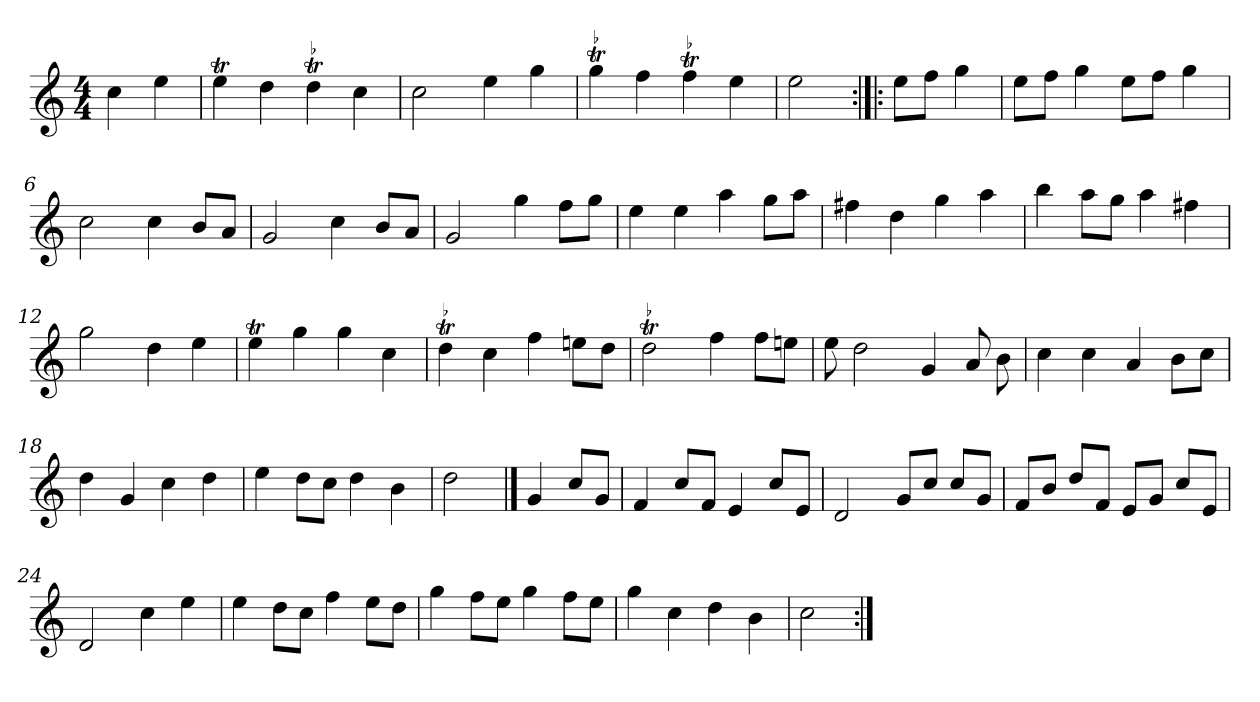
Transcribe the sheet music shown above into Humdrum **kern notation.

**kern
*part1
*staff1
*clefG2
*k[]
*C:
*M4/4
*MM176
=
4cc
4ee
=1
4eet
4dd
!LO:TR:acc=-
4ddt
4cc
=2
2cc
4ee
4gg
=3
!LO:TR:acc=-
4ggt
4ff
!LO:TR:acc=-
4fft
4ee
=4
2ee
=:|!|:
8ee\L
8ff\J
4gg
=5
8ee\L
8ff\J
4gg
8ee\L
8ff\J
4gg
=6
2cc
4cc
8b/L
8a/J
=7
2g
4cc
8b/L
8a/J
=8
2g
4gg
8ff\L
8gg\J
=9
4ee
4ee
4aa
8gg\L
8aa\J
=10
4ff#X
4dd
4gg
4aa
=11
4bb
8aa\L
8gg\J
4aa
4ff#X
=12
2gg
4dd
4ee
=13
4eet
4gg
4gg
4cc
=14
!LO:TR:acc=-
4ddt
4cc
4ff
8een\L
8dd\J
=15
!LO:TR:acc=-
2ddt
4ff
8ff\L
8een\J
=16
8ee
2dd
4g
8a
8b
=17
4cc
4cc
4a
8b\L
8cc\J
=18
4dd
4g
4cc
4dd
=19
4ee
8dd\L
8cc\J
4dd
4b
=20
2dd
==
4g
8cc/L
8g/J
=21
4f
8cc/L
8f/J
4e
8cc/L
8e/J
=22
2d
8g/L
8cc/J
8cc/L
8g/J
=23
8f/L
8b/J
8dd/L
8f/J
8e/L
8g/J
8cc/L
8e/J
=24
2d
4cc
4ee
=25
4ee
8dd\L
8cc\J
4ff
8ee\L
8dd\J
=26
4gg
8ff\L
8ee\J
4gg
8ff\L
8ee\J
=27
4gg
4cc
4dd
4b
=28
2cc
=:|!
*-
